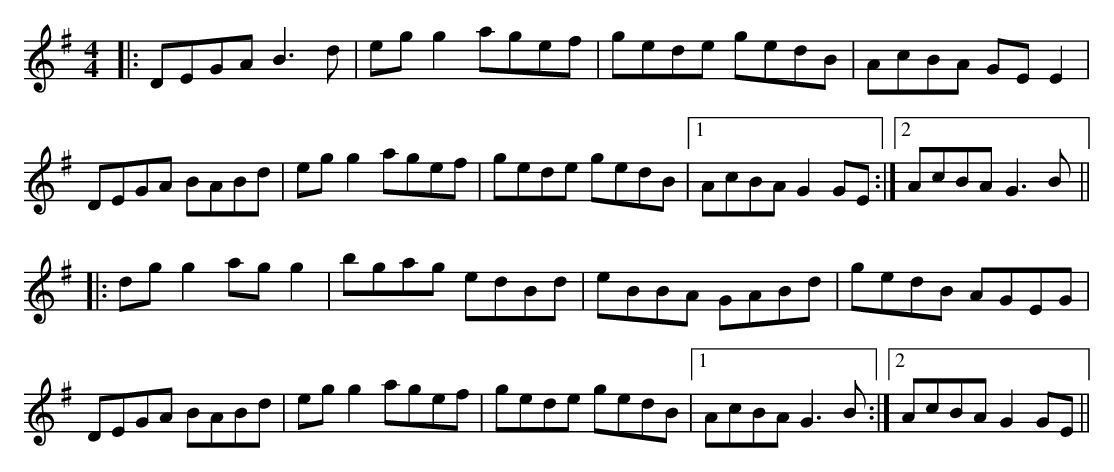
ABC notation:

X:1
M:4/4
K:G
|:DEGA B3 d|eg g2 agef|gede gedB|AcBA GE E2|
DEGA BABd|eg g2 agef|gede gedB|1 AcBA G2 GE:|2 AcBA G3 B||
|:dg g2 ag g2|bgag edBd|eBBA GABd|gedB AGEG|
DEGA BABd|eg g2 agef|gede gedB|1 AcBA G3 B:|2 AcBA G2 GE||
